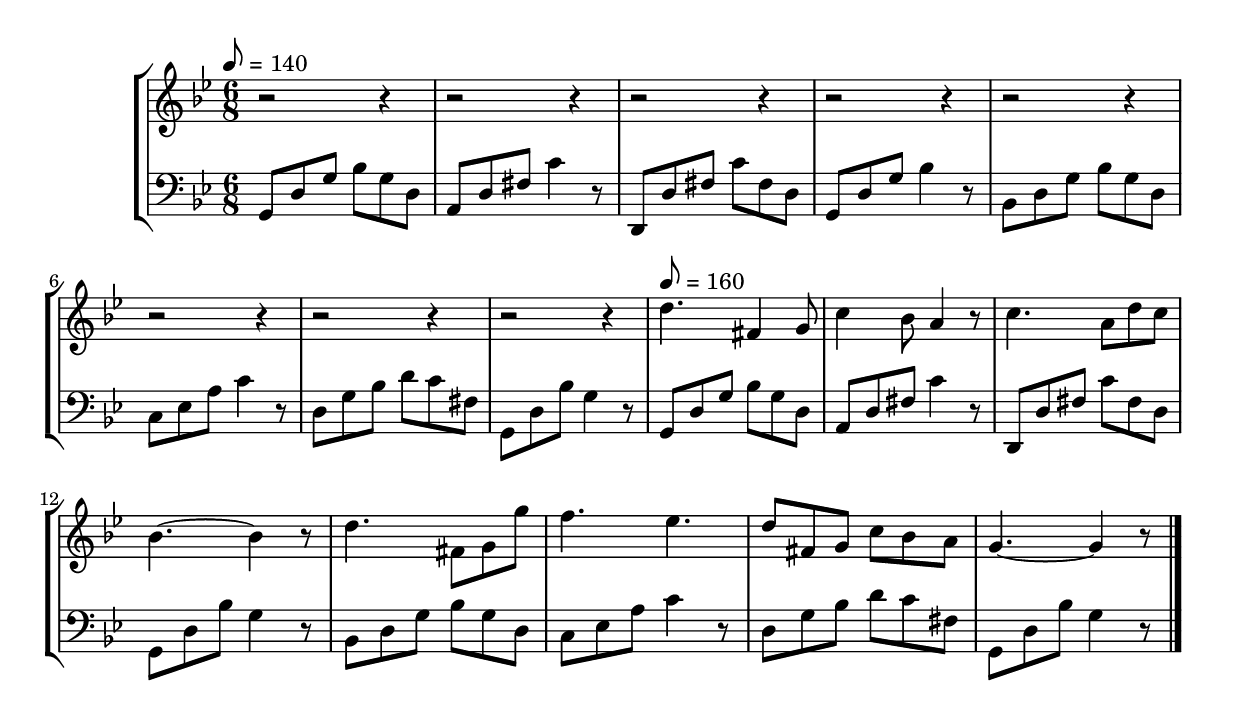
\include "deutsch.ly"

\score {
  \new StaffGroup <<
    \new Staff {
      \transpose c b,
      \relative c'' {
	\key a \minor
	\time 6/8
	\tempo 8 = 140
	r2 r4 r2 r4 r2 r4 r2 r4 r2 r4 r2 r4 r2 r4 r2 r4
	\tempo 8 = 160
	e4. gis,4 a8 d4 c8 h4 r8
	d4. h8 e d c4.~ c4 r8
	e4. gis,8 a a' g4. f
	e8  gis, a d c h a4.~ a4 r8 \bar "|."
      }
    }
    \new Staff {
      \transpose c b,
      \relative c {
	\clef "bass"
	\key a \minor
	\time 6/8
	a8 e' a c a e h e gis d'4 r8
	e,, e' gis d' gis, e a, e' a c4 r8
	c, e a c a e d f h d4 r8
	e, a c e d gis, a, e' c' a4 r8
	a,8 e' a c a e h e gis d'4 r8
	e,, e' gis d' gis, e a, e' c' a4 r8
	c, e a c a e d f h d4 r8
	e, a c e d gis, a, e' c' a4 r8 \bar "|."
      }
    }
  >>
  \midi { }
  \layout { }
}
